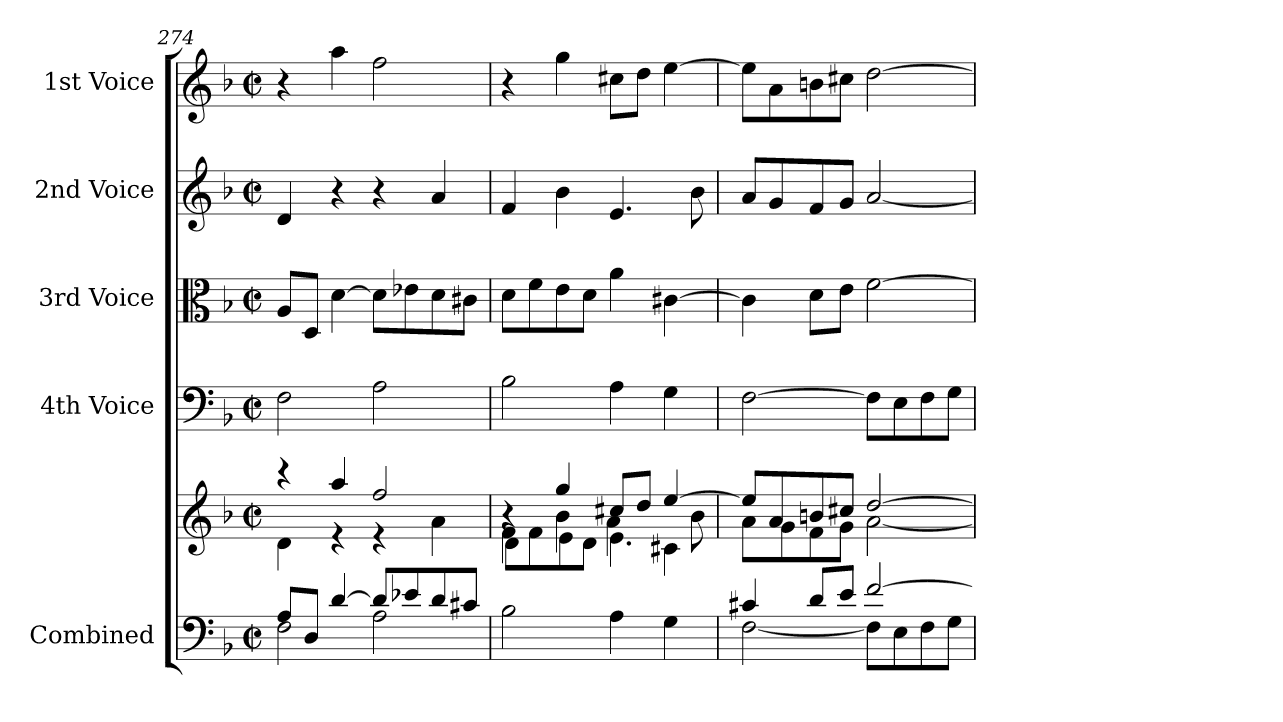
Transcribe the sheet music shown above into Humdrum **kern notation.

**kern	**kern	**kern	**kern	**kern	**kern
*part5	*part5	*part4	*part3	*part2	*part1
*staff6	*staff5	*staff4	*staff3	*staff2	*staff1
*I"Combined	*	*I"4th Voice	*I"3rd Voice	*I"2nd Voice	*I"1st Voice
*clefF4	*clefG2	*clefF4	*clefC3	*clefG2	*clefG2
*k[b-]	*k[b-]	*k[b-]	*k[b-]	*k[b-]	*k[b-]
*M2/2	*M2/2	*M2/2	*M2/2	*M2/2	*M2/2
*met(c|)	*met(c|)	*met(c|)	*met(c|)	*met(c|)	*met(c|)
=274	=274	=274	=274	=274	=274
*^	*^	*	*	*	*
8A/L	2F\	4r	4d\	2F\	8A/L	4d/	4r
8D/J	.	.	.	.	8D/J	.	.
[4d/	.	4aa/	4r	.	[4d\	4r	4aa\
8d/L]	2A\	2ff/	4r	2A\	8d\L]	4r	2ff\
8e-X/	.	.	.	.	8e-X\	.	.
8d/	.	.	4a\	.	8d\	4a/	.
8c#X/J	.	.	.	.	8c#X\J	.	.
*v	*v	*	*	*	*	*	*
=275	=275	=275	=275	=275	=275	=275
*	*	*^	*	*	*	*
2B-\	4r	4f\	8d\L	2B-\	8d\L	4f/	4r
.	.	.	8f\	.	8f\	.	.
.	4gg/	4b-\	8e\	.	8e\	4b-\	4gg\
.	.	.	8d\J	.	8d\J	.	.
4A\	8cc#X/L	4.e\	4a\	4A\	4a\	4.e/	8cc#X\L
.	8dd/J	.	.	.	.	.	8dd\J
4G\	[4ee/	.	(>4c#X\	4G\	[4c#X\	.	[4ee\
.	.	8b-\	.	.	.	8b-\	.
*	*	*v	*v	*	*	*	*
!!LO:LB:g=z
=276	=276	=276	=276	=276	=276	=276
*^	*	*	*	*	*	*
4c#X/)	[2F\	8ee/L]	8a\L	[2F\	4c#\]	8a/L	8ee\L]
.	.	8a/	8g\	.	.	8g/	8a\
8d/L	.	8bn/	8f\	.	8d\L	8f/	8bn\
8e/J	.	8cc#X/J	8g\J	.	8e\J	8g/J	8cc#X\J
[2f/	8F\L]	[2dd/	[2a\	8F\L]	[2f\	[2a/	[2dd\
.	8E\	.	.	8E\	.	.	.
.	8F\	.	.	8F\	.	.	.
.	8G\J	.	.	8G\J	.	.	.
*v	*v	*	*	*	*	*	*
*	*v	*v	*	*	*	*
=	=	=	=	=	=
*-	*-	*-	*-	*-	*-
